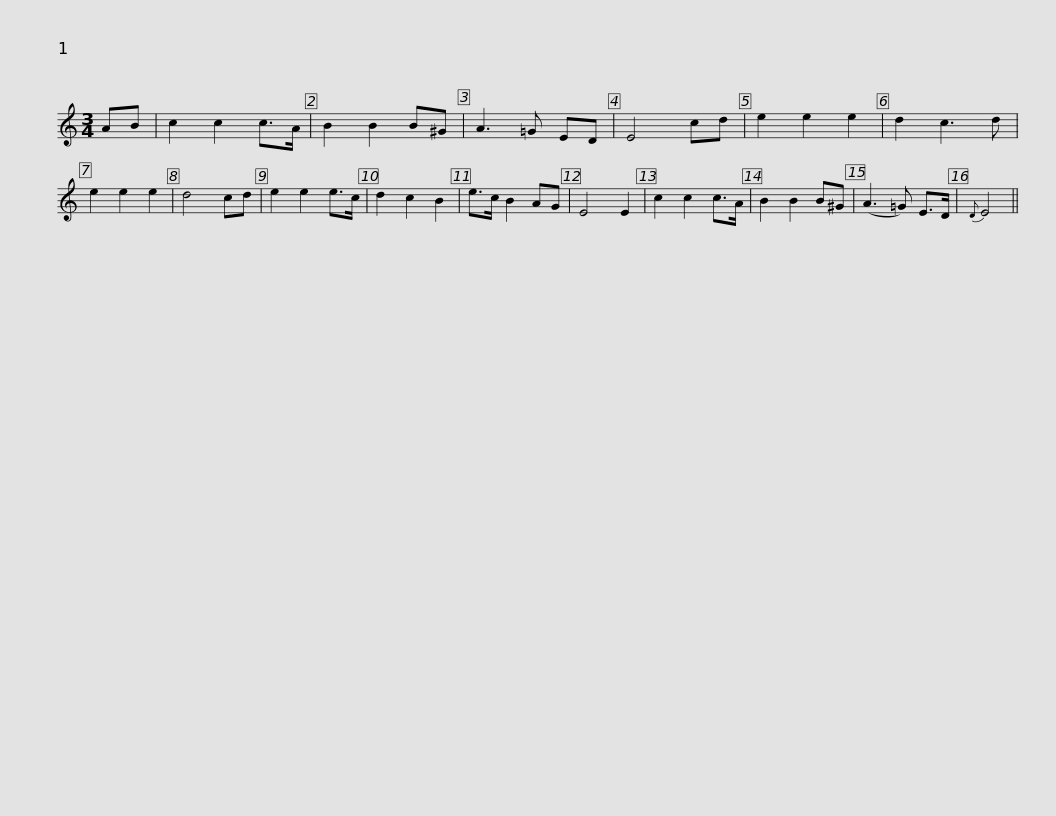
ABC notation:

X:1
L:1/8
M:3/4
I:linebreak $
K:C
V:1 treble
V:1
 AB | c2 c2 c>A | B2 B2 B^G | A3 =G ED | E4 cd | %5
 e2 e2 e2 | d2 c3 d | e2 e2 e2 | d4 cd | e2 e2 e>c | %10
 d2 c2 B2 |$ e>c B2 AG | E4 E2 | c2 c2 c>A | B2 B2 B^G | %15
 (A3 =G) E>D |{D} E4 || %17
